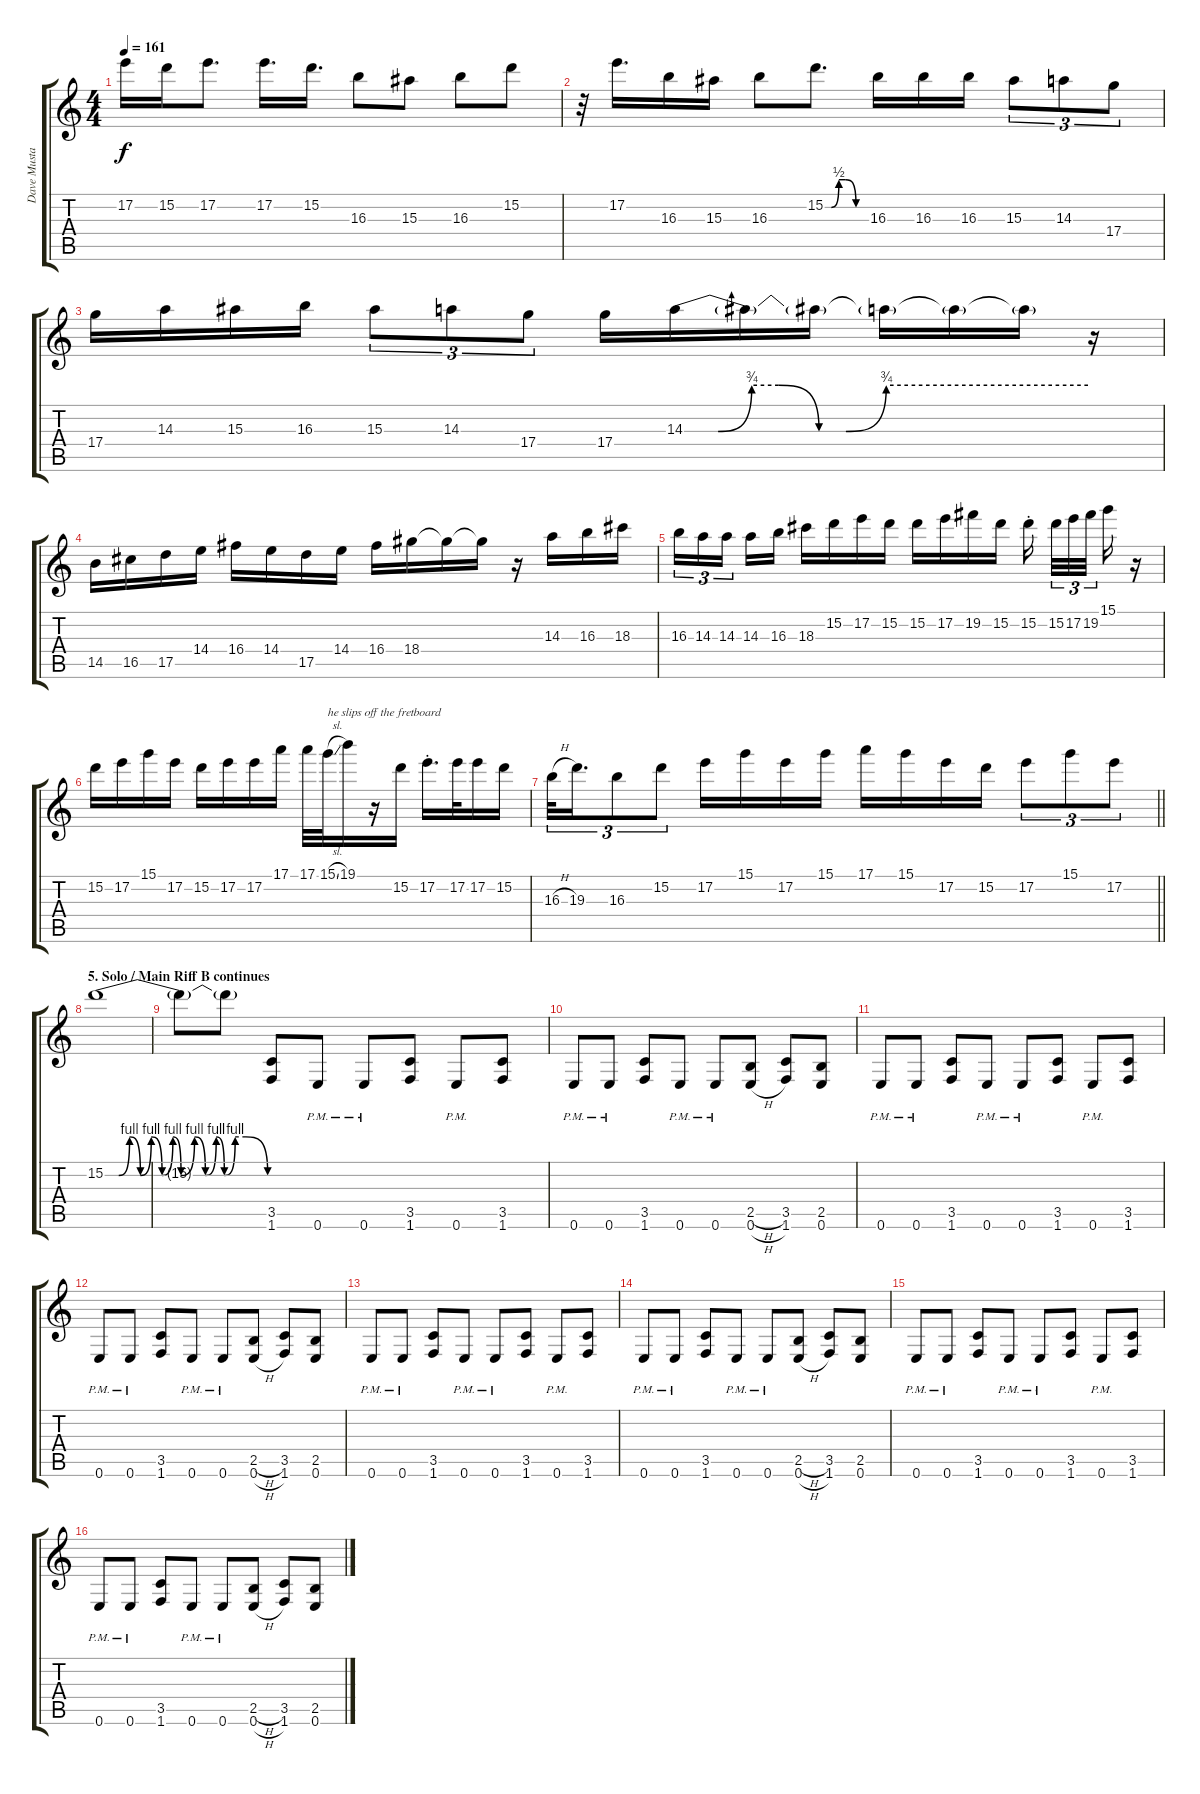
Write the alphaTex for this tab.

\track ("Dave Mustaine" "Dave Musta") {instrument distortionguitar}
\staff {score tabs}
\tuning (E4 B3 G3 D3 A2 E2) {hide}
\ts (4 4)
\tempo 161
\clef g2
\ks c
17.2.16{dy f} 15.2.16 17.2.8{d} 17.2.16{d} 15.2.16{d} 16.3.8 15.3.8 16.3.8 15.2.8 |
r.32 17.2.16{d} 16.3.16 15.3.16 16.3.8 15.2{be (custom 0 0 9 0 20 2 30 2 45 0 60 0)}.8{d} 16.3.16 16.3.16 16.3.16 15.3.8{tu (3 2)} 14.3.8{tu (3 2)} 17.4.8{tu (3 2)} |
17.4.16 14.3.16 15.3.16 16.3.16 15.3.8{tu (3 2)} 14.3.8{tu (3 2)} 17.4.8{tu (3 2)} 17.4.16 14.3{be (custom 0 0 5 0 10 3 14 3 20 0 24 0 30 3 60 3)}.16 14.3{t}.16 14.3{t}.16 14.3{t}.16 14.3{t}.16 14.3{t}.16 r.16 |
14.5.16 16.5.16 17.5.16 14.4.16 16.4.16 14.4.16 17.5.16 14.4.16 16.4.16 18.4.16 18.4{t}.16 18.4{t}.16 r.16 14.3.16 16.3.16 18.3.16 |
16.3.16{tu (3 2)} 14.3.16{tu (3 2)} 14.3.16{tu (3 2) beam splitsecondary} 14.3.16 16.3.16 18.3.16 15.2.16 17.2.16 15.2.16 15.2.16 17.2.16 19.2.16 15.2.16 15.2{st}.16{beam splitsecondary} 15.2.32{tu (3 2)} 17.2.32{tu (3 2)} 19.2.32{tu (3 2) beam splitsecondary} 15.1.16 r.16 |
15.2.16 17.2.16 15.1.16 17.2.16 15.2.16 17.2.16 17.2.16 17.1.16 17.1.32 15.1{sl}.32{txt "he slips off the fretboard "} 19.1.16 r.16 15.2.16 17.2{st}.16{d} 17.2.32 17.2.16 15.2.16 |
\barLineRight lightlight
16.3{h}.32{tu (3 2)} 19.3.16{d tu (3 2)} 16.3.8{tu (3 2)} 15.2.8{tu (3 2)} 17.2.16 15.1.16 17.2.16 15.1.16 17.1.16 15.1.16 17.2.16 15.2.16 17.2.8{tu (3 2)} 15.1.8{tu (3 2)} 17.2.8{tu (3 2)} |
\section ("" "5. Solo / Main Riff B continues")
15.2{be (custom 0 0 5 0 9 4 13 0 17 4 21 0 25 4 28 0 33 4 37 0 41 4 44 0 48 4 52 4 60 0)}.1 |
15.2{t}.8 15.2{t}.8 (3.5 1.6).8 0.6{pm}.8 0.6{pm}.8 (3.5 1.6).8 0.6{pm}.8 (3.5 1.6).8 |
0.6{pm}.8 0.6{pm}.8 (3.5 1.6).8 0.6{pm}.8 0.6{pm}.8 (2.5{h} 0.6{h}).8 (3.5 1.6).8 (2.5 0.6).8 |
0.6{pm}.8 0.6{pm}.8 (3.5 1.6).8 0.6{pm}.8 0.6{pm}.8 (3.5 1.6).8 0.6{pm}.8 (3.5 1.6).8 |
0.6{pm}.8 0.6{pm}.8 (3.5 1.6).8 0.6{pm}.8 0.6{pm}.8 (2.5{h} 0.6{h}).8 (3.5 1.6).8 (2.5 0.6).8 |
0.6{pm}.8 0.6{pm}.8 (3.5 1.6).8 0.6{pm}.8 0.6{pm}.8 (3.5 1.6).8 0.6{pm}.8 (3.5 1.6).8 |
0.6{pm}.8 0.6{pm}.8 (3.5 1.6).8 0.6{pm}.8 0.6{pm}.8 (2.5{h} 0.6{h}).8 (3.5 1.6).8 (2.5 0.6).8 |
0.6{pm}.8 0.6{pm}.8 (3.5 1.6).8 0.6{pm}.8 0.6{pm}.8 (3.5 1.6).8 0.6{pm}.8 (3.5 1.6).8 |
0.6{pm}.8 0.6{pm}.8 (3.5 1.6).8 0.6{pm}.8 0.6{pm}.8 (2.5{h} 0.6{h}).8 (3.5 1.6).8 (2.5 0.6).8
